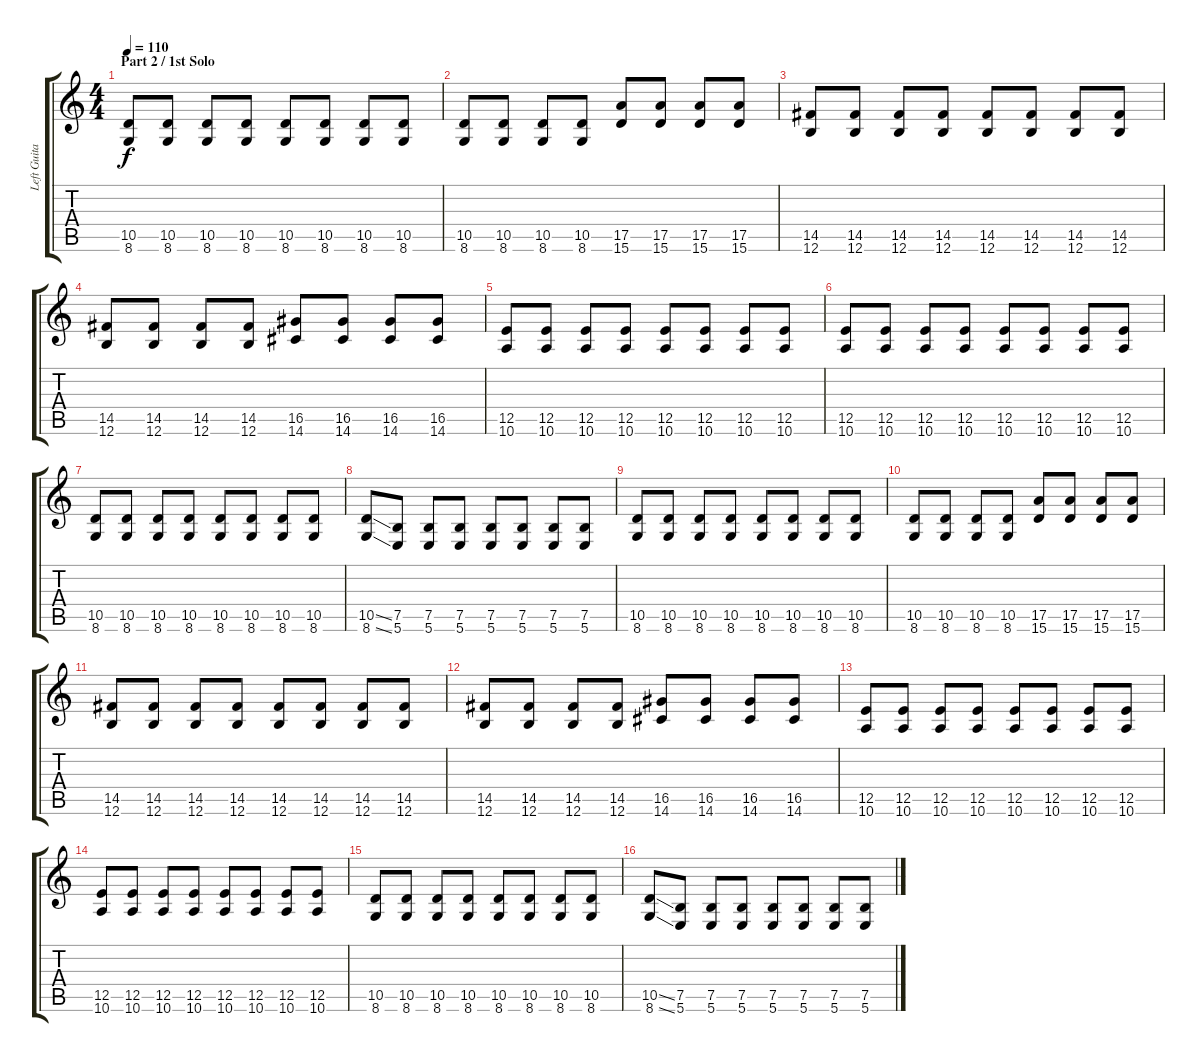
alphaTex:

\track ("Left Guitar" "Left Guita") {instrument distortionguitar}
\staff {score tabs}
\tuning (B3 Gb3 D3 A2 E2 B1) {hide}
\ts (4 4)
\section ("" "Part 2 / 1st Solo")
\tempo 110
\clef g2
\ks c
(10.5 8.6).8{dy f} (10.5 8.6).8 (10.5 8.6).8 (10.5 8.6).8 (10.5 8.6).8 (10.5 8.6).8 (10.5 8.6).8 (10.5 8.6).8 |
(10.5 8.6).8 (10.5 8.6).8 (10.5 8.6).8 (10.5 8.6).8 (17.5 15.6).8 (17.5 15.6).8 (17.5 15.6).8 (17.5 15.6).8 |
(14.5 12.6).8 (14.5 12.6).8 (14.5 12.6).8 (14.5 12.6).8 (14.5 12.6).8 (14.5 12.6).8 (14.5 12.6).8 (14.5 12.6).8 |
(14.5 12.6).8 (14.5 12.6).8 (14.5 12.6).8 (14.5 12.6).8 (16.5 14.6).8 (16.5 14.6).8 (16.5 14.6).8 (16.5 14.6).8 |
(12.5 10.6).8 (12.5 10.6).8 (12.5 10.6).8 (12.5 10.6).8 (12.5 10.6).8 (12.5 10.6).8 (12.5 10.6).8 (12.5 10.6).8 |
(12.5 10.6).8 (12.5 10.6).8 (12.5 10.6).8 (12.5 10.6).8 (12.5 10.6).8 (12.5 10.6).8 (12.5 10.6).8 (12.5 10.6).8 |
(10.5 8.6).8 (10.5 8.6).8 (10.5 8.6).8 (10.5 8.6).8 (10.5 8.6).8 (10.5 8.6).8 (10.5 8.6).8 (10.5 8.6).8 |
(10.5{ss} 8.6{ss}).8 (7.5 5.6).8 (7.5 5.6).8 (7.5 5.6).8 (7.5 5.6).8 (7.5 5.6).8 (7.5 5.6).8 (7.5 5.6).8 |
(10.5 8.6).8 (10.5 8.6).8 (10.5 8.6).8 (10.5 8.6).8 (10.5 8.6).8 (10.5 8.6).8 (10.5 8.6).8 (10.5 8.6).8 |
(10.5 8.6).8 (10.5 8.6).8 (10.5 8.6).8 (10.5 8.6).8 (17.5 15.6).8 (17.5 15.6).8 (17.5 15.6).8 (17.5 15.6).8 |
(14.5 12.6).8 (14.5 12.6).8 (14.5 12.6).8 (14.5 12.6).8 (14.5 12.6).8 (14.5 12.6).8 (14.5 12.6).8 (14.5 12.6).8 |
(14.5 12.6).8 (14.5 12.6).8 (14.5 12.6).8 (14.5 12.6).8 (16.5 14.6).8 (16.5 14.6).8 (16.5 14.6).8 (16.5 14.6).8 |
(12.5 10.6).8 (12.5 10.6).8 (12.5 10.6).8 (12.5 10.6).8 (12.5 10.6).8 (12.5 10.6).8 (12.5 10.6).8 (12.5 10.6).8 |
(12.5 10.6).8 (12.5 10.6).8 (12.5 10.6).8 (12.5 10.6).8 (12.5 10.6).8 (12.5 10.6).8 (12.5 10.6).8 (12.5 10.6).8 |
(10.5 8.6).8 (10.5 8.6).8 (10.5 8.6).8 (10.5 8.6).8 (10.5 8.6).8 (10.5 8.6).8 (10.5 8.6).8 (10.5 8.6).8 |
(10.5{ss} 8.6{ss}).8 (7.5 5.6).8 (7.5 5.6).8 (7.5 5.6).8 (7.5 5.6).8 (7.5 5.6).8 (7.5 5.6).8 (7.5 5.6).8
